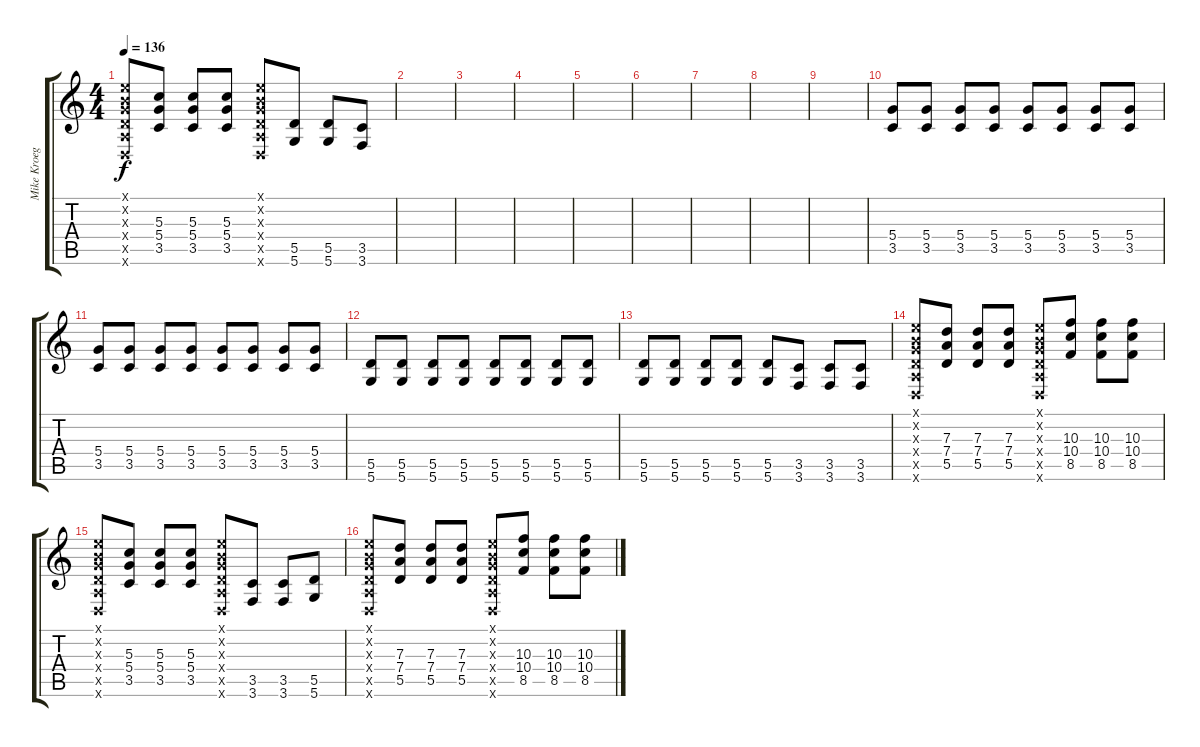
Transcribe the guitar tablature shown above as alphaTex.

\track ("Mike Kroeger" "Mike Kroeg") {instrument overdrivenguitar}
\staff {score tabs}
\tuning (E4 B3 G3 D3 A2 D2) {hide}
\ts (4 4)
\tempo 136
\clef g2
\ks c
(0.1{x} 0.2{x} 0.3{x} 0.4{x} 0.5{x} 0.6{x}).8{dy f} (5.3 5.4 3.5).8 (5.3 5.4 3.5).8 (5.3 5.4 3.5).8 (0.1{x} 0.2{x} 0.3{x} 0.4{x} 0.5{x} 0.6{x}).8 (5.5 5.6).8 (5.5 5.6).8 (3.5 3.6).8 |
|
|
|
|
|
|
|
|
(5.4 3.5).8 (5.4 3.5).8 (5.4 3.5).8 (5.4 3.5).8 (5.4 3.5).8 (5.4 3.5).8 (5.4 3.5).8 (5.4 3.5).8 |
(5.4 3.5).8 (5.4 3.5).8 (5.4 3.5).8 (5.4 3.5).8 (5.4 3.5).8 (5.4 3.5).8 (5.4 3.5).8 (5.4 3.5).8 |
(5.5 5.6).8 (5.5 5.6).8 (5.5 5.6).8 (5.5 5.6).8 (5.5 5.6).8 (5.5 5.6).8 (5.5 5.6).8 (5.5 5.6).8 |
(5.5 5.6).8 (5.5 5.6).8 (5.5 5.6).8 (5.5 5.6).8 (5.5 5.6).8 (3.5 3.6).8 (3.5 3.6).8 (3.5 3.6).8 |
(0.1{x} 0.2{x} 0.3{x} 0.4{x} 0.5{x} 0.6{x}).8 (7.3 7.4 5.5).8 (7.3 7.4 5.5).8 (7.3 7.4 5.5).8 (0.1{x} 0.2{x} 0.3{x} 0.4{x} 0.5{x} 0.6{x}).8 (10.3 10.4 8.5).8 (10.3 10.4 8.5).8 (10.3 10.4 8.5).8 |
(0.1{x} 0.2{x} 0.3{x} 0.4{x} 0.5{x} 0.6{x}).8 (5.3 5.4 3.5).8 (5.3 5.4 3.5).8 (5.3 5.4 3.5).8 (0.1{x} 0.2{x} 0.3{x} 0.4{x} 0.5{x} 0.6{x}).8 (3.5 3.6).8 (3.5 3.6).8 (5.5 5.6).8 |
(0.1{x} 0.2{x} 0.3{x} 0.4{x} 0.5{x} 0.6{x}).8 (7.3 7.4 5.5).8 (7.3 7.4 5.5).8 (7.3 7.4 5.5).8 (0.1{x} 0.2{x} 0.3{x} 0.4{x} 0.5{x} 0.6{x}).8 (10.3 10.4 8.5).8 (10.3 10.4 8.5).8 (10.3 10.4 8.5).8
